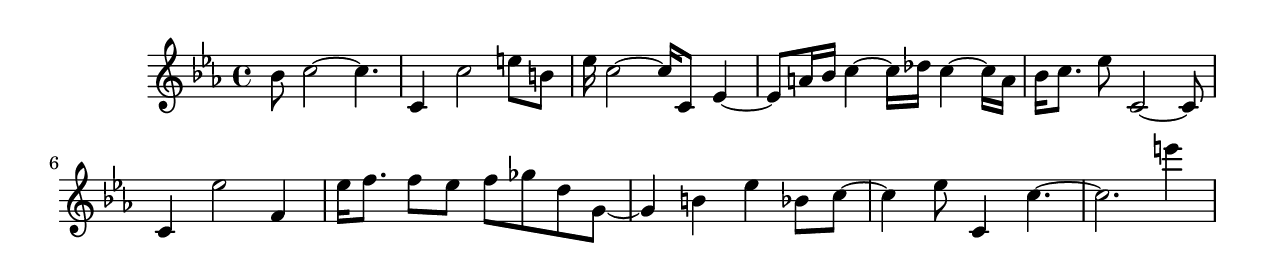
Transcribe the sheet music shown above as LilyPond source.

#(set-default-paper-size "letter")

<<

\new ChordNames {
    \set majorSevenSymbol = \markup { maj7 } 
    \set additionalPitchPrefix = #"add"
    \chordmode {
        s16*160
    }
}

\new Staff { 
    {
        \clef treble
        \key c \minor
        \time 4/4
        
        bes'8 c''2~ c''4. | c'4 c''2 e''8 b'8 | ees''16 c''2~ c''16 c'8 ees'4~ | ees'8 a'16 bes'16 c''4~ c''16 des''16 c''4~ c''16 a'16 | bes'16 c''8. ees''8 c'2~ c'8 | c'4 ees''2 f'4 | ees''16 f''8. f''8 ees''8 f''8 ges''8 d''8 g'8~ | g'4 b'4 ees''4 bes'8 c''8~ | c''4 ees''8 c'4 c''4.~ | c''2. e'''4
    }
}

>>

\version "2.18.2"